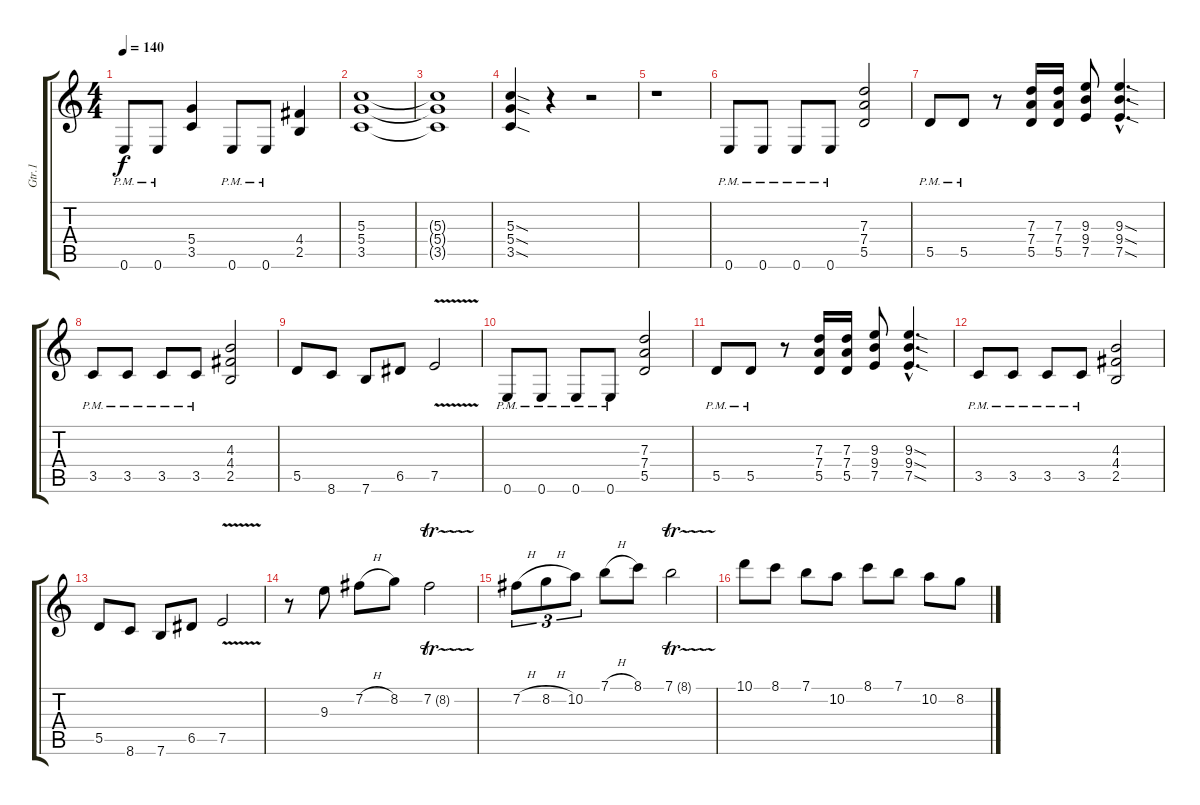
\track ("Gtr.1" "Gtr.1") {instrument distortionguitar}
\staff {score tabs}
\tuning (E4 B3 G3 D3 A2 E2) {hide}
\ts (4 4)
\tempo 140
\clef g2
\ks c
0.6{pm}.8{dy f} 0.6{pm}.8 (5.4 3.5).4 0.6{pm}.8 0.6{pm}.8 (4.4 2.5).4 |
(5.3 5.4 3.5).1 |
(5.3{t} 5.4{t} 3.5{t}).1 |
(5.3{sod} 5.4{sod} 3.5{sod}).4 r.4 r.2 |
r.1 |
0.6{pm}.8 0.6{pm}.8 0.6{pm}.8 0.6{pm}.8 (7.3 7.4 5.5).2 |
5.5{pm}.8 5.5{pm}.8 r.8 (7.3 7.4 5.5).16 (7.3 7.4 5.5).16 (9.3 9.4 7.5).8 (9.3{sod hac} 9.4{sod hac} 7.5{sod hac}).4{d} |
3.5{pm}.8 3.5{pm}.8 3.5{pm}.8 3.5{pm}.8 (4.3 4.4 2.5).2 |
5.5.8 8.6.8 7.6.8 6.5.8 7.5{v}.2 |
0.6{pm}.8 0.6{pm}.8 0.6{pm}.8 0.6{pm}.8 (7.3 7.4 5.5).2 |
5.5{pm}.8 5.5{pm}.8 r.8 (7.3 7.4 5.5).16 (7.3 7.4 5.5).16 (9.3 9.4 7.5).8 (9.3{sod hac} 9.4{sod hac} 7.5{sod hac}).4{d} |
3.5{pm}.8 3.5{pm}.8 3.5{pm}.8 3.5{pm}.8 (4.3 4.4 2.5).2 |
5.5.8 8.6.8 7.6.8 6.5.8 7.5{v}.2 |
r.8 9.3.8 7.2{h}.8 8.2.8 7.2{tr (8 16)}.2 |
7.2{h}.8{tu (3 2)} 8.2{h}.8{tu (3 2)} 10.2.8{tu (3 2)} 7.1{h}.8 8.1.8 7.1{tr (8 16)}.2 |
10.1.8 8.1.8 7.1.8 10.2.8 8.1.8 7.1.8 10.2.8 8.2.8
